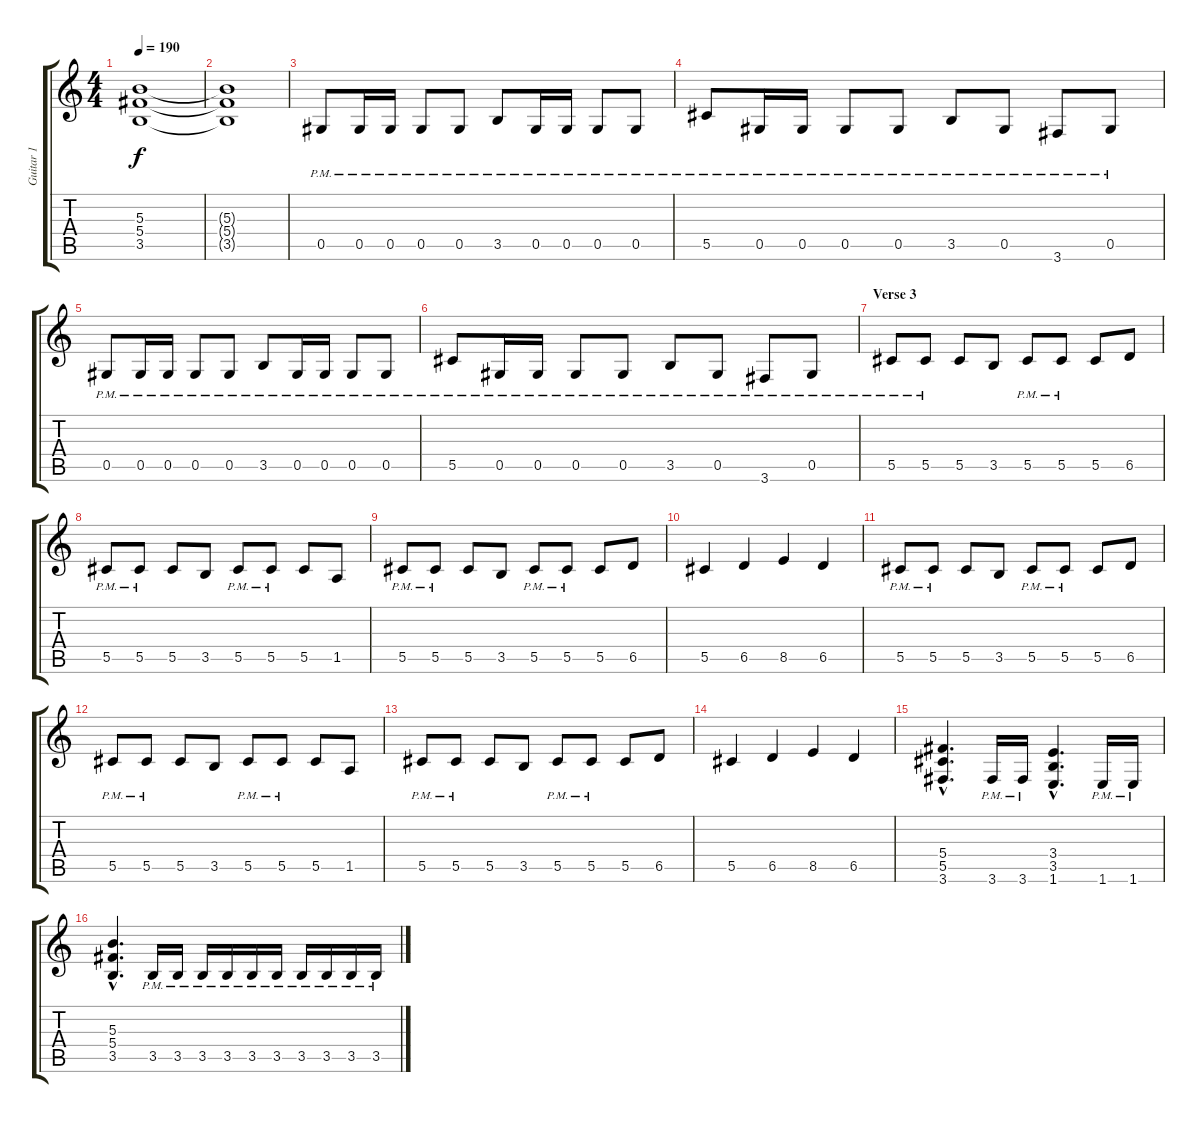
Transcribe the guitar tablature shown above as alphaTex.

\track ("Guitar 1" "Guitar 1") {instrument distortionguitar}
\staff {score tabs}
\tuning (Eb4 Bb3 Gb3 Db3 Ab2 Eb2) {hide}
\ts (4 4)
\tempo 190
\clef g2
\ks c
(5.3 5.4 3.5).1{dy f} |
(5.3{t} 5.4{t} 3.5{t}).1 |
0.5{pm}.8{volume 13 balance 6} 0.5{pm}.16 0.5{pm}.16 0.5{pm}.8 0.5{pm}.8 3.5{pm}.8 0.5{pm}.16 0.5{pm}.16 0.5{pm}.8 0.5{pm}.8 |
5.5{pm}.8 0.5{pm}.16 0.5{pm}.16 0.5{pm}.8 0.5{pm}.8 3.5{pm}.8 0.5{pm}.8 3.6{pm}.8 0.5{pm}.8 |
0.5{pm}.8 0.5{pm}.16 0.5{pm}.16 0.5{pm}.8 0.5{pm}.8 3.5{pm}.8 0.5{pm}.16 0.5{pm}.16 0.5{pm}.8 0.5{pm}.8 |
5.5{pm}.8 0.5{pm}.16 0.5{pm}.16 0.5{pm}.8 0.5{pm}.8 3.5{pm}.8 0.5{pm}.8 3.6{pm}.8 0.5{pm}.8 |
\section ("" "Verse 3")
5.5{pm}.8 5.5{pm}.8 5.5.8 3.5.8 5.5{pm}.8 5.5{pm}.8 5.5.8 6.5.8 |
5.5{pm}.8 5.5{pm}.8 5.5.8 3.5.8 5.5{pm}.8 5.5{pm}.8 5.5.8 1.5.8 |
5.5{pm}.8 5.5{pm}.8 5.5.8 3.5.8 5.5{pm}.8 5.5{pm}.8 5.5.8 6.5.8 |
5.5.4 6.5.4 8.5.4 6.5.4 |
5.5{pm}.8 5.5{pm}.8 5.5.8 3.5.8 5.5{pm}.8 5.5{pm}.8 5.5.8 6.5.8 |
5.5{pm}.8 5.5{pm}.8 5.5.8 3.5.8 5.5{pm}.8 5.5{pm}.8 5.5.8 1.5.8 |
5.5{pm}.8 5.5{pm}.8 5.5.8 3.5.8 5.5{pm}.8 5.5{pm}.8 5.5.8 6.5.8 |
5.5.4 6.5.4 8.5.4 6.5.4 |
(5.4{hac} 5.5{hac} 3.6{hac}).4{d volume 13 balance 6} 3.6{pm}.16 3.6{pm}.16 (3.4{hac} 3.5{hac} 1.6{hac}).4{d} 1.6{pm}.16 1.6{pm}.16 |
(5.3{hac} 5.4{hac} 3.5{hac}).4{d} 3.5{pm}.16 3.5{pm}.16 3.5{pm}.16 3.5{pm}.16 3.5{pm}.16 3.5{pm}.16 3.5{pm}.16 3.5{pm}.16 3.5{pm}.16 3.5{pm}.16
